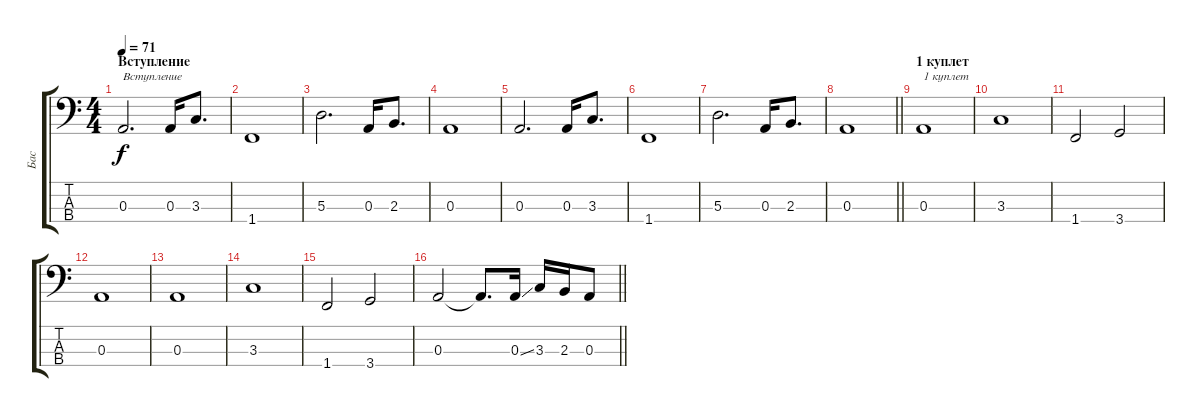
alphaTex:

\track ("Бас" "Бас") {instrument electricbasspick}
\staff {score tabs}
\tuning (G2 D2 A1 E1) {hide}
\ts (4 4)
\section ("" "Вступление")
\tempo 71
\clef f4
\ks c
0.3.2{d txt "Вступление" dy f instrument electricbasspick} 0.3.16 3.3.8{d} |
1.4.1 |
5.3.2{d} 0.3.16 2.3.8{d} |
0.3.1 |
0.3.2{d} 0.3.16 3.3.8{d} |
1.4.1 |
5.3.2{d} 0.3.16 2.3.8{d} |
\barLineRight lightlight
0.3.1 |
\section ("" "1 куплет")
0.3.1{txt "1 куплет"} |
3.3.1 |
1.4.2 3.4.2 |
0.3.1 |
0.3.1 |
3.3.1 |
1.4.2 3.4.2 |
\barLineRight lightlight
0.3.2 0.3{t}.8{d} 0.3{ss}.16 3.3.16 2.3.16 0.3.8
